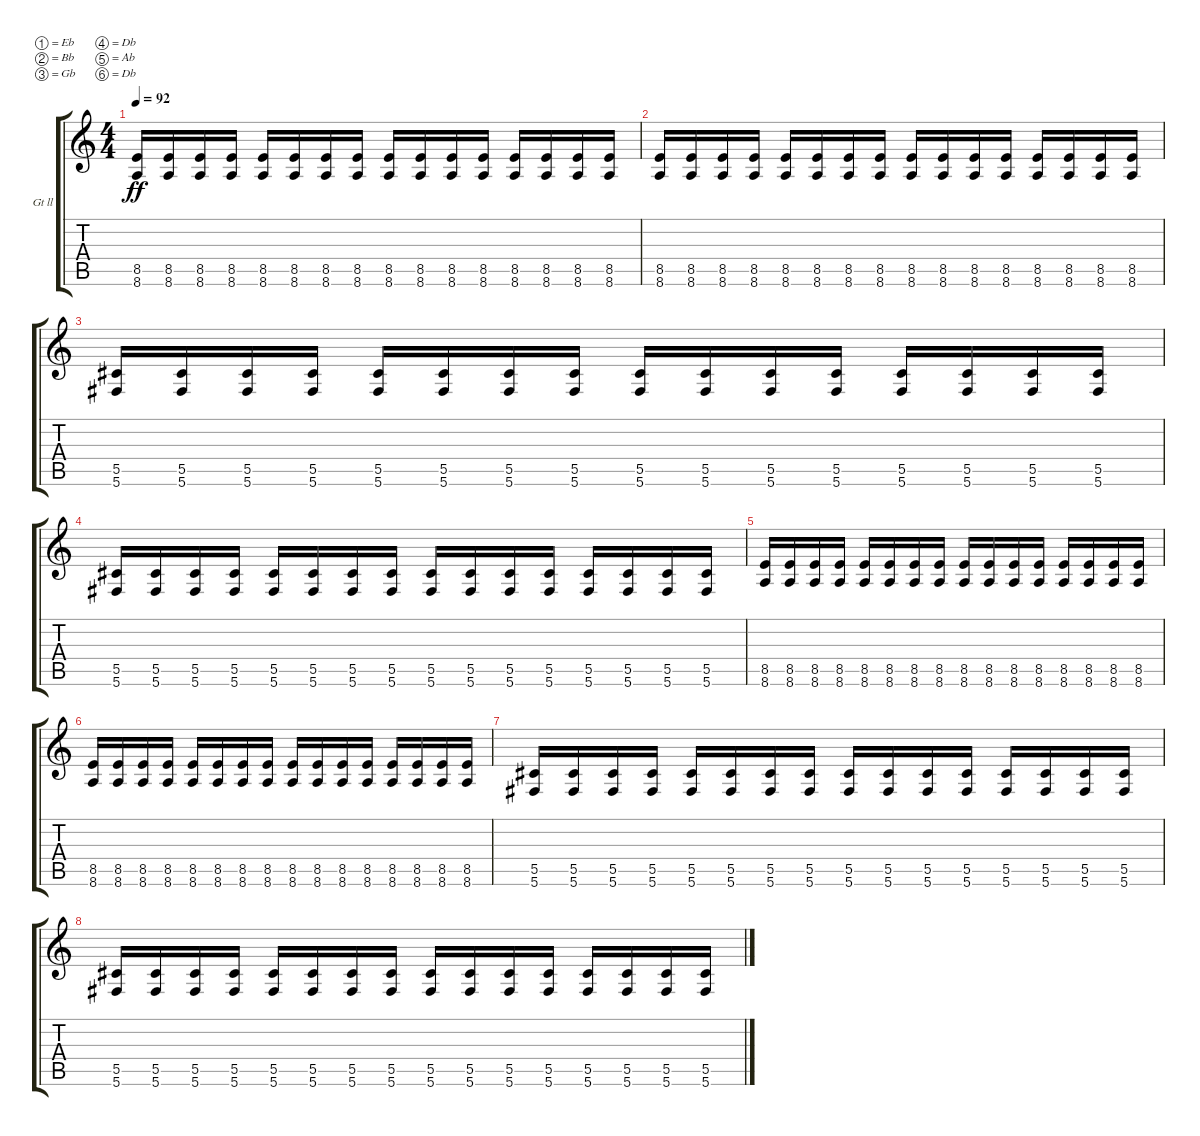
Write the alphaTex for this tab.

\defaultSystemsLayout 4
\bracketExtendMode groupsimilarinstruments
\firstSystemTrackNameOrientation horizontal
\otherSystemsTrackNameOrientation horizontal
\track ("Guitar ll" "Gt ll") {instrument overdrivenguitar}
\staff {score tabs}
\tuning (Eb4 Bb3 Gb3 Db3 Ab2 Db2)
\ts (4 4)
\tempo 92
\clef g2
\ks c
(8.6 8.5).16{dy ff} (8.6 8.5).16 (8.6 8.5).16 (8.6 8.5).16 (8.6 8.5).16 (8.6 8.5).16 (8.6 8.5).16 (8.6 8.5).16 (8.6 8.5).16 (8.6 8.5).16 (8.6 8.5).16 (8.6 8.5).16 (8.6 8.5).16 (8.6 8.5).16 (8.6 8.5).16 (8.6 8.5).16 |
(8.6 8.5).16 (8.6 8.5).16 (8.6 8.5).16 (8.6 8.5).16 (8.6 8.5).16 (8.6 8.5).16 (8.6 8.5).16 (8.6 8.5).16 (8.6 8.5).16 (8.6 8.5).16 (8.6 8.5).16 (8.6 8.5).16 (8.6 8.5).16 (8.6 8.5).16 (8.6 8.5).16 (8.6 8.5).16 |
(5.6 5.5).16 (5.6 5.5).16 (5.6 5.5).16 (5.6 5.5).16 (5.6 5.5).16 (5.6 5.5).16 (5.6 5.5).16 (5.6 5.5).16 (5.6 5.5).16 (5.6 5.5).16 (5.6 5.5).16 (5.6 5.5).16 (5.6 5.5).16 (5.6 5.5).16 (5.6 5.5).16 (5.6 5.5).16 |
(5.6 5.5).16 (5.6 5.5).16 (5.6 5.5).16 (5.6 5.5).16 (5.6 5.5).16 (5.6 5.5).16 (5.6 5.5).16 (5.6 5.5).16 (5.6 5.5).16 (5.6 5.5).16 (5.6 5.5).16 (5.6 5.5).16 (5.6 5.5).16 (5.6 5.5).16 (5.6 5.5).16 (5.6 5.5).16 |
(8.6 8.5).16 (8.6 8.5).16 (8.6 8.5).16 (8.6 8.5).16 (8.6 8.5).16 (8.6 8.5).16 (8.6 8.5).16 (8.6 8.5).16 (8.6 8.5).16 (8.6 8.5).16 (8.6 8.5).16 (8.6 8.5).16 (8.6 8.5).16 (8.6 8.5).16 (8.6 8.5).16 (8.6 8.5).16 |
(8.6 8.5).16 (8.6 8.5).16 (8.6 8.5).16 (8.6 8.5).16 (8.6 8.5).16 (8.6 8.5).16 (8.6 8.5).16 (8.6 8.5).16 (8.6 8.5).16 (8.6 8.5).16 (8.6 8.5).16 (8.6 8.5).16 (8.6 8.5).16 (8.6 8.5).16 (8.6 8.5).16 (8.6 8.5).16 |
(5.6 5.5).16 (5.6 5.5).16 (5.6 5.5).16 (5.6 5.5).16 (5.6 5.5).16 (5.6 5.5).16 (5.6 5.5).16 (5.6 5.5).16 (5.6 5.5).16 (5.6 5.5).16 (5.6 5.5).16 (5.6 5.5).16 (5.6 5.5).16 (5.6 5.5).16 (5.6 5.5).16 (5.6 5.5).16 |
(5.6 5.5).16 (5.6 5.5).16 (5.6 5.5).16 (5.6 5.5).16 (5.6 5.5).16 (5.6 5.5).16 (5.6 5.5).16 (5.6 5.5).16 (5.6 5.5).16 (5.6 5.5).16 (5.6 5.5).16 (5.6 5.5).16 (5.6 5.5).16 (5.6 5.5).16 (5.6 5.5).16 (5.6 5.5).16
